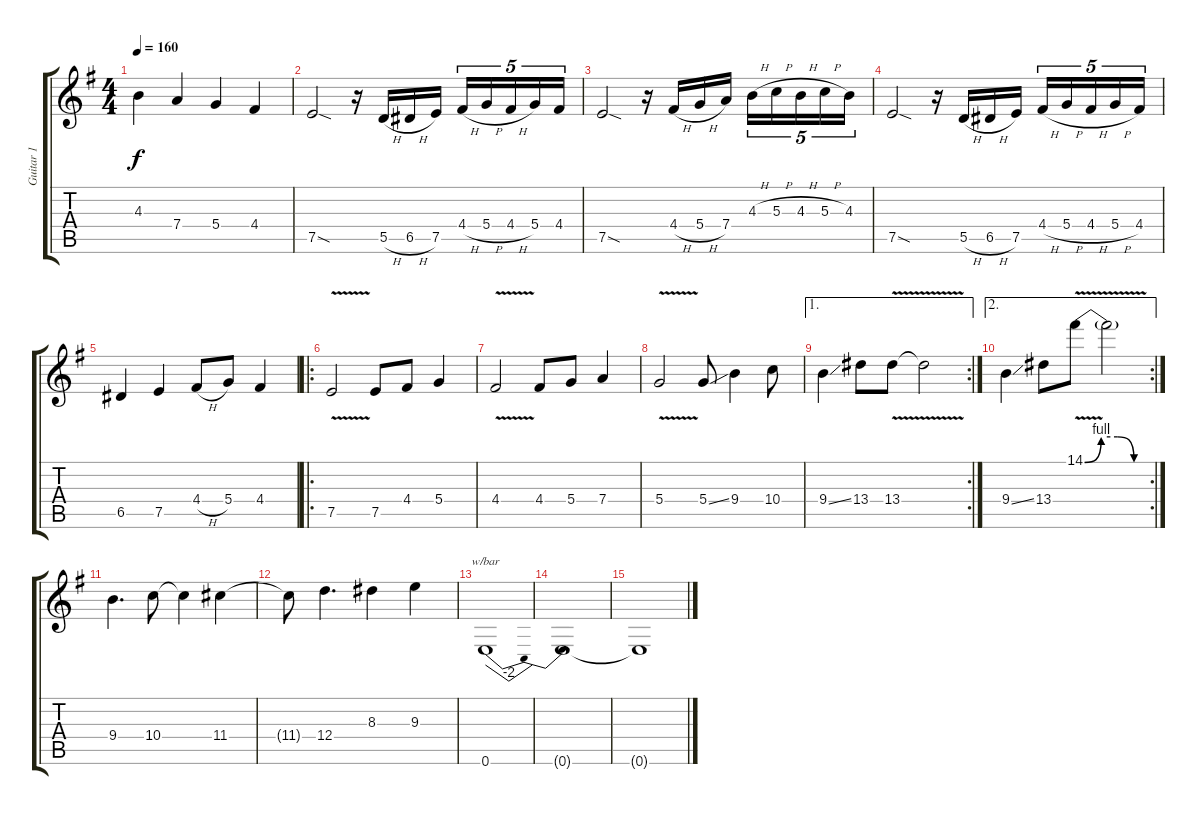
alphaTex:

\track ("Guitar 1" "Guitar 1") {instrument acousticguitarsteel}
\staff {score tabs}
\tuning (E4 B3 G3 D3 A2 E2) {hide}
\ts (4 4)
\tempo 160
\clef g2
\ks g
4.3.4{dy f} 7.4.4 5.4.4 4.4.4 |
7.5{sod}.2 r.16 5.5{h}.16 6.5{h}.16 7.5.16 4.4{h}.16{tu (5 4)} 5.4{h}.16{tu (5 4)} 4.4{h}.16{tu (5 4)} 5.4.16{tu (5 4)} 4.4.16{tu (5 4)} |
7.5{sod}.2 r.16 4.4{h}.16 5.4{h}.16 7.4.16 4.3{h}.16{tu (5 4)} 5.3{h}.16{tu (5 4)} 4.3{h}.16{tu (5 4)} 5.3{h}.16{tu (5 4)} 4.3.16{tu (5 4)} |
7.5{sod}.2 r.16 5.5{h}.16 6.5{h}.16 7.5.16 4.4{h}.16{tu (5 4)} 5.4{h}.16{tu (5 4)} 4.4{h}.16{tu (5 4)} 5.4{h}.16{tu (5 4)} 4.4.16{tu (5 4)} |
6.5.4 7.5.4 4.4{h}.8 5.4.8 4.4.4 |
\ro
7.5{v}.2 7.5.8 4.4.8 5.4.4 |
4.4{v}.2 4.4.8 5.4.8 7.4.4 |
5.4{v}.2 5.4{ss}.8 9.4.4 10.4.8 |
\ae 1
\rc 2
9.4{ss}.4 13.4.8 13.4{v}.8 13.4{t}.2 |
\ae 2
\rc 2
9.4{ss}.4 13.4.8 14.1{be (custom 0 0 15 4 30 4 45 0 60 0) v}.8 14.1{t}.2 |
9.4.4{d} 10.4.8 10.4{t}.4 11.4.4 |
11.4{t}.8 12.4.4{d} 8.3.4 9.3.4 |
0.6.1{tbe (dip default 0 0 30 -8 60 0)} |
0.6{t}.1{volume 0} |
0.6{t}.1
